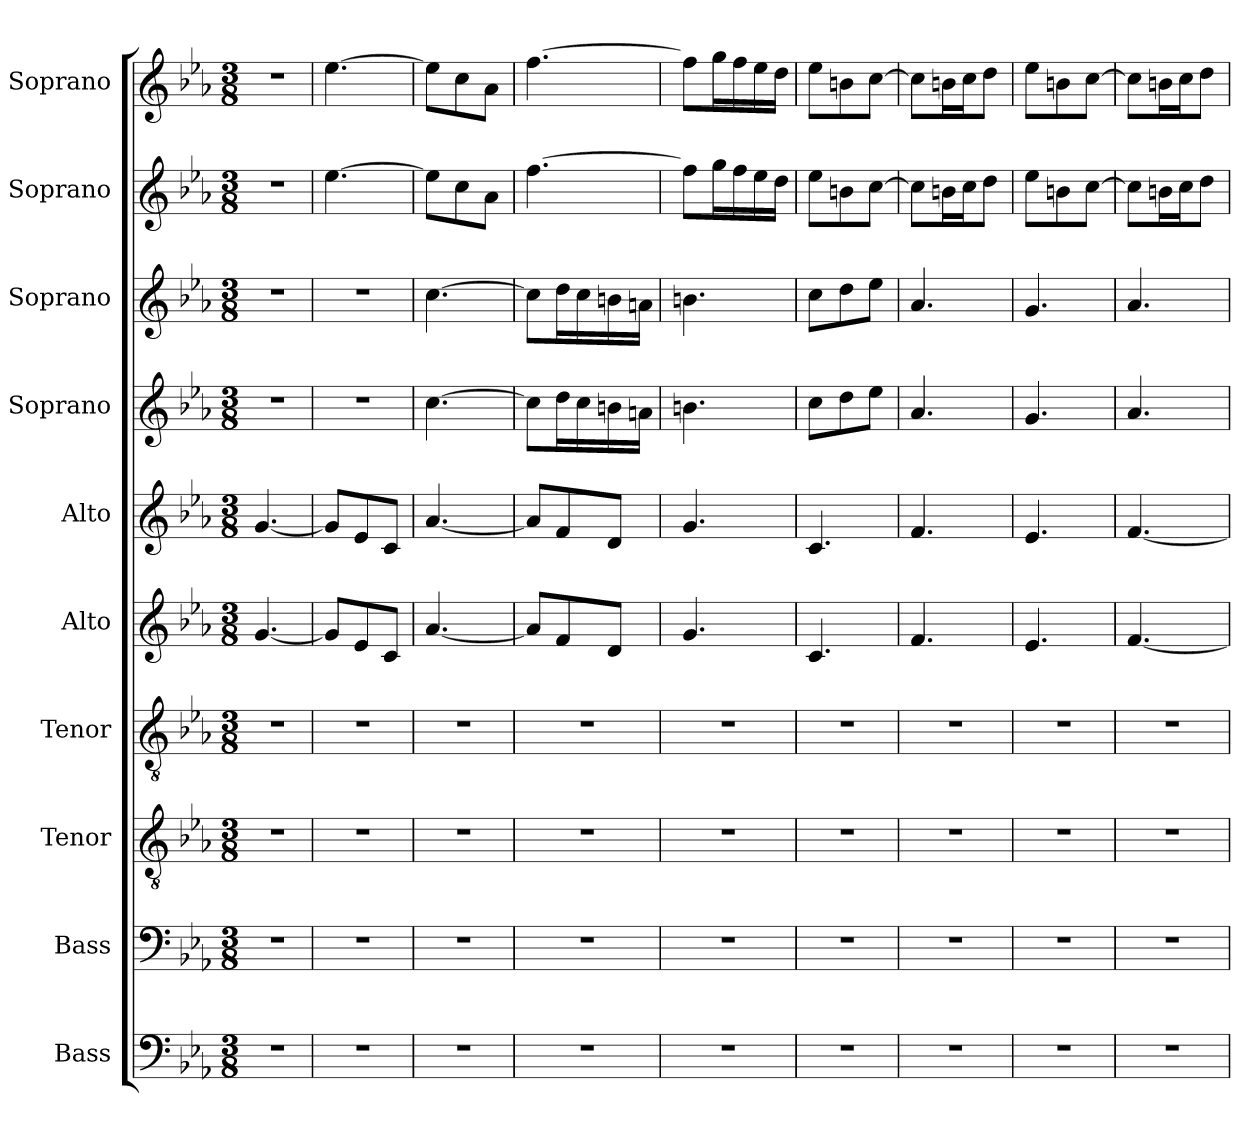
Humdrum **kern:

**kern	**kern	**kern	**kern	**kern	**kern	**kern	**kern	**kern	**kern
*part10	*part9	*part8	*part7	*part6	*part5	*part4	*part3	*part2	*part1
*staff10	*staff9	*staff8	*staff7	*staff6	*staff5	*staff4	*staff3	*staff2	*staff1
*I"Bass	*I"Bass	*I"Tenor	*I"Tenor	*I"Alto	*I"Alto	*I"Soprano	*I"Soprano	*I"Soprano	*I"Soprano
*I'B.	*I'B.	*I'T.	*I'T.	*I'A.	*I'A.	*I'S.	*I'S.	*I'S.	*I'S.
*clefF4	*clefF4	*clefGv2	*clefGv2	*clefG2	*clefG2	*clefG2	*clefG2	*clefG2	*clefG2
*k[b-e-a-]	*k[b-e-a-]	*k[b-e-a-]	*k[b-e-a-]	*k[b-e-a-]	*k[b-e-a-]	*k[b-e-a-]	*k[b-e-a-]	*k[b-e-a-]	*k[b-e-a-]
*E-:	*E-:	*E-:	*E-:	*E-:	*E-:	*E-:	*E-:	*E-:	*E-:
*M3/8	*M3/8	*M3/8	*M3/8	*M3/8	*M3/8	*M3/8	*M3/8	*M3/8	*M3/8
=1	=1	=1	=1	=1	=1	=1	=1	=1	=1
4.r	4.r	4.r	4.r	[4.g/	[4.g/	4.r	4.r	4.r	4.r
=2	=2	=2	=2	=2	=2	=2	=2	=2	=2
4.r	4.r	4.r	4.r	8g/L]	8g/L]	4.r	4.r	[4.ee-\	[4.ee-\
.	.	.	.	8e-/	8e-/	.	.	.	.
.	.	.	.	8c/J	8c/J	.	.	.	.
=3	=3	=3	=3	=3	=3	=3	=3	=3	=3
4.r	4.r	4.r	4.r	[4.a-/	[4.a-/	[4.cc\	[4.cc\	8ee-\L]	8ee-\L]
.	.	.	.	.	.	.	.	8cc\	8cc\
.	.	.	.	.	.	.	.	8a-\J	8a-\J
=4	=4	=4	=4	=4	=4	=4	=4	=4	=4
4.r	4.r	4.r	4.r	8a-/L]	8a-/L]	8cc\L]	8cc\L]	[4.ff\	[4.ff\
.	.	.	.	8f/	8f/	16dd\L	16dd\L	.	.
.	.	.	.	.	.	16cc\	16cc\	.	.
.	.	.	.	8d/J	8d/J	16bn\	16bn\	.	.
.	.	.	.	.	.	16an\JJ	16an\JJ	.	.
=5	=5	=5	=5	=5	=5	=5	=5	=5	=5
4.r	4.r	4.r	4.r	4.g/	4.g/	4.bn\	4.bn\	8ff\L]	8ff\L]
.	.	.	.	.	.	.	.	16gg\L	16gg\L
.	.	.	.	.	.	.	.	16ff\	16ff\
.	.	.	.	.	.	.	.	16ee-\	16ee-\
.	.	.	.	.	.	.	.	16dd\JJ	16dd\JJ
=6	=6	=6	=6	=6	=6	=6	=6	=6	=6
4.r	4.r	4.r	4.r	4.c/	4.c/	8cc\L	8cc\L	8ee-\L	8ee-\L
.	.	.	.	.	.	8dd\	8dd\	8bn\	8bn\
.	.	.	.	.	.	8ee-\J	8ee-\J	[8cc\J	[8cc\J
=7	=7	=7	=7	=7	=7	=7	=7	=7	=7
4.r	4.r	4.r	4.r	4.f/	4.f/	4.a-/	4.a-/	8cc\L]	8cc\L]
.	.	.	.	.	.	.	.	16bn\L	16bn\L
.	.	.	.	.	.	.	.	16cc\J	16cc\J
.	.	.	.	.	.	.	.	8dd\J	8dd\J
=8	=8	=8	=8	=8	=8	=8	=8	=8	=8
4.r	4.r	4.r	4.r	4.e-/	4.e-/	4.g/	4.g/	8ee-\L	8ee-\L
.	.	.	.	.	.	.	.	8bn\	8bn\
.	.	.	.	.	.	.	.	[8cc\J	[8cc\J
!!LO:PB:g=z
=9	=9	=9	=9	=9	=9	=9	=9	=9	=9
4.r	4.r	4.r	4.r	[4.f/	[4.f/	4.a-/	4.a-/	8cc\L]	8cc\L]
.	.	.	.	.	.	.	.	16bn\L	16bn\L
.	.	.	.	.	.	.	.	16cc\J	16cc\J
.	.	.	.	.	.	.	.	8dd\J	8dd\J
=	=	=	=	=	=	=	=	=	=
*-	*-	*-	*-	*-	*-	*-	*-	*-	*-
